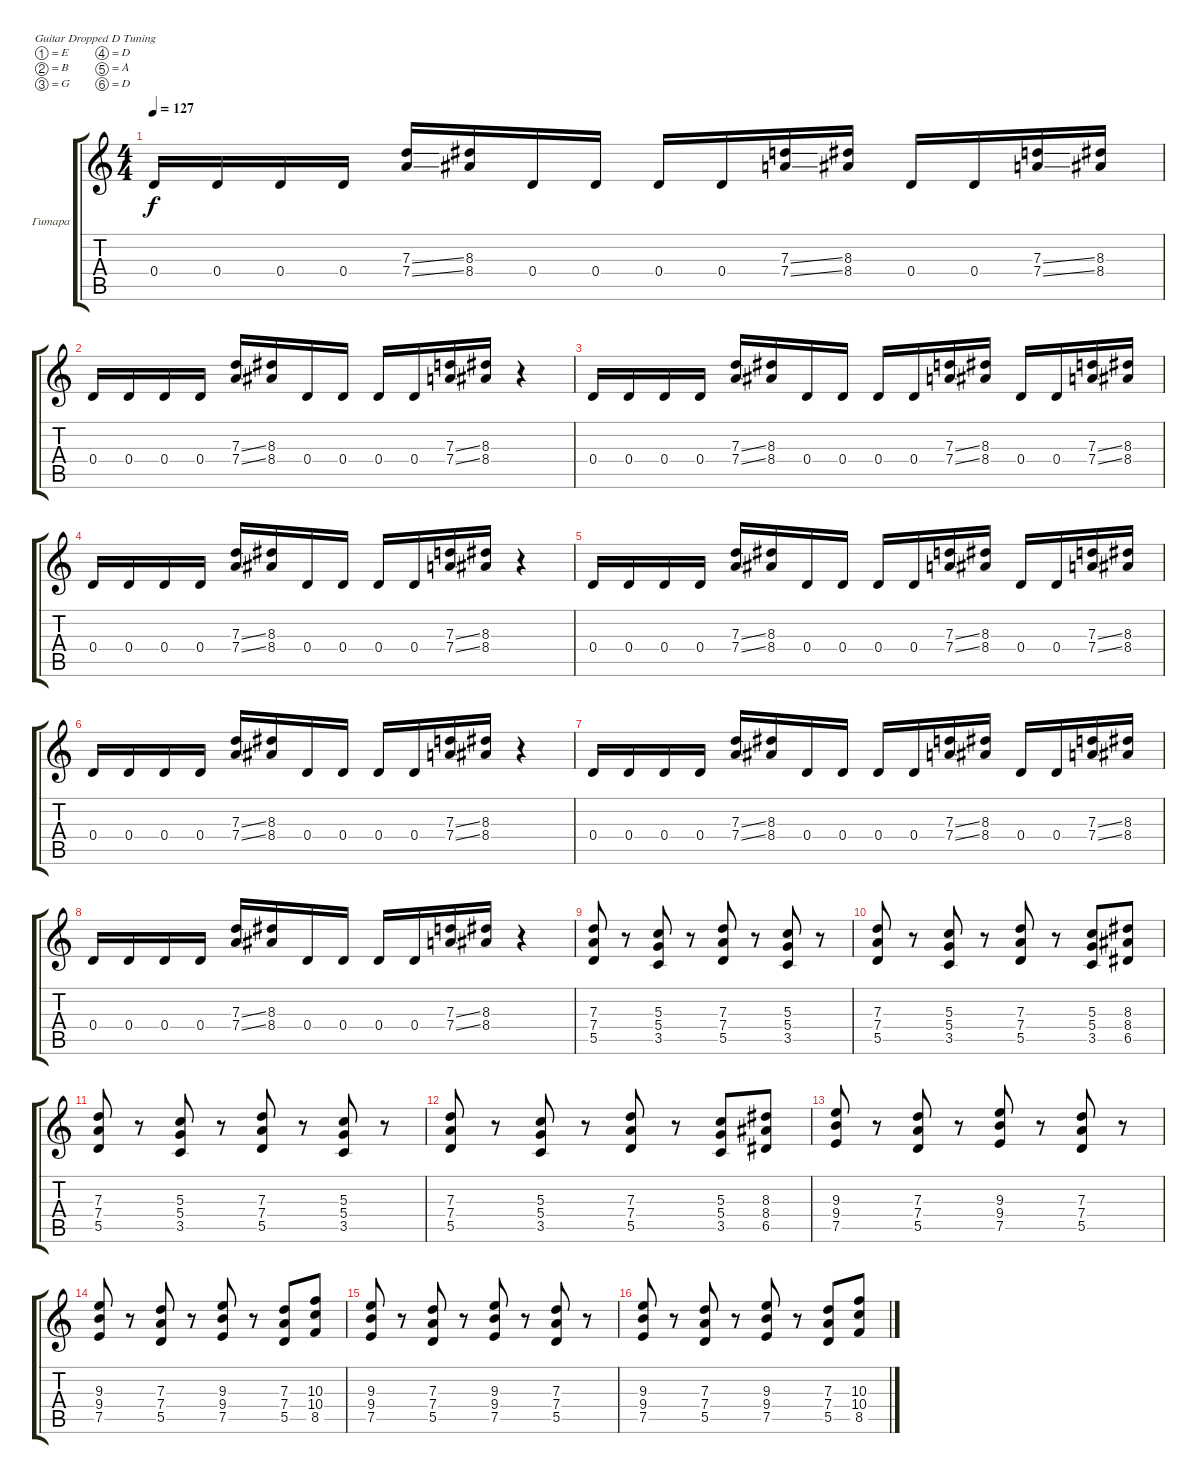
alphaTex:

\bracketExtendMode groupsimilarinstruments
\firstSystemTrackNameOrientation horizontal
\otherSystemsTrackNameOrientation horizontal
\track ("Гитара 2" "Гитара") {instrument distortionguitar}
\staff {score tabs}
\tuning (E4 B3 G3 D3 A2 D2)
\ts (4 4)
\tempo 127
\clef g2
\ks c
0.4.16{dy f} 0.4.16 0.4.16 0.4.16 (7.3{ss} 7.4{ss}).16 (8.3 8.4).16 0.4.16 0.4.16 0.4.16 0.4.16 (7.3{ss} 7.4{ss}).16 (8.3 8.4).16 0.4.16 0.4.16 (7.3{ss} 7.4{ss}).16 (8.3 8.4).16 |
0.4.16 0.4.16 0.4.16 0.4.16 (7.3{ss} 7.4{ss}).16 (8.3 8.4).16 0.4.16 0.4.16 0.4.16 0.4.16 (7.3{ss} 7.4{ss}).16 (8.3 8.4).16 r.4 |
0.4.16 0.4.16 0.4.16 0.4.16 (7.3{ss} 7.4{ss}).16 (8.3 8.4).16 0.4.16 0.4.16 0.4.16 0.4.16 (7.3{ss} 7.4{ss}).16 (8.3 8.4).16 0.4.16 0.4.16 (7.3{ss} 7.4{ss}).16 (8.3 8.4).16 |
0.4.16 0.4.16 0.4.16 0.4.16 (7.3{ss} 7.4{ss}).16 (8.3 8.4).16 0.4.16 0.4.16 0.4.16 0.4.16 (7.3{ss} 7.4{ss}).16 (8.3 8.4).16 r.4 |
0.4.16 0.4.16 0.4.16 0.4.16 (7.3{ss} 7.4{ss}).16 (8.3 8.4).16 0.4.16 0.4.16 0.4.16 0.4.16 (7.3{ss} 7.4{ss}).16 (8.3 8.4).16 0.4.16 0.4.16 (7.3{ss} 7.4{ss}).16 (8.3 8.4).16 |
0.4.16 0.4.16 0.4.16 0.4.16 (7.3{ss} 7.4{ss}).16 (8.3 8.4).16 0.4.16 0.4.16 0.4.16 0.4.16 (7.3{ss} 7.4{ss}).16 (8.3 8.4).16 r.4 |
0.4.16 0.4.16 0.4.16 0.4.16 (7.3{ss} 7.4{ss}).16 (8.3 8.4).16 0.4.16 0.4.16 0.4.16 0.4.16 (7.3{ss} 7.4{ss}).16 (8.3 8.4).16 0.4.16 0.4.16 (7.3{ss} 7.4{ss}).16 (8.3 8.4).16 |
0.4.16 0.4.16 0.4.16 0.4.16 (7.3{ss} 7.4{ss}).16 (8.3 8.4).16 0.4.16 0.4.16 0.4.16 0.4.16 (7.3{ss} 7.4{ss}).16 (8.3 8.4).16 r.4 |
(7.3 7.4 5.5).8 r.8 (5.3 5.4 3.5).8 r.8 (7.3 7.4 5.5).8 r.8 (5.3 5.4 3.5).8 r.8 |
(7.3 7.4 5.5).8 r.8 (5.3 5.4 3.5).8 r.8 (7.3 7.4 5.5).8 r.8 (5.3 5.4 3.5).8 (8.3 8.4 6.5).8 |
(7.3 7.4 5.5).8 r.8 (5.3 5.4 3.5).8 r.8 (7.3 7.4 5.5).8 r.8 (5.3 5.4 3.5).8 r.8 |
(7.3 7.4 5.5).8 r.8 (5.3 5.4 3.5).8 r.8 (7.3 7.4 5.5).8 r.8 (5.3 5.4 3.5).8 (8.3 8.4 6.5).8 |
(9.3 9.4 7.5).8 r.8 (7.3 7.4 5.5).8 r.8 (9.3 9.4 7.5).8 r.8 (7.3 7.4 5.5).8 r.8 |
(9.3 9.4 7.5).8 r.8 (7.3 7.4 5.5).8 r.8 (9.3 9.4 7.5).8 r.8 (7.3 7.4 5.5).8 (10.3 10.4 8.5).8 |
(9.3 9.4 7.5).8 r.8 (7.3 7.4 5.5).8 r.8 (9.3 9.4 7.5).8 r.8 (7.3 7.4 5.5).8 r.8 |
(9.3 9.4 7.5).8 r.8 (7.3 7.4 5.5).8 r.8 (9.3 9.4 7.5).8 r.8 (7.3 7.4 5.5).8 (10.3 10.4 8.5).8
